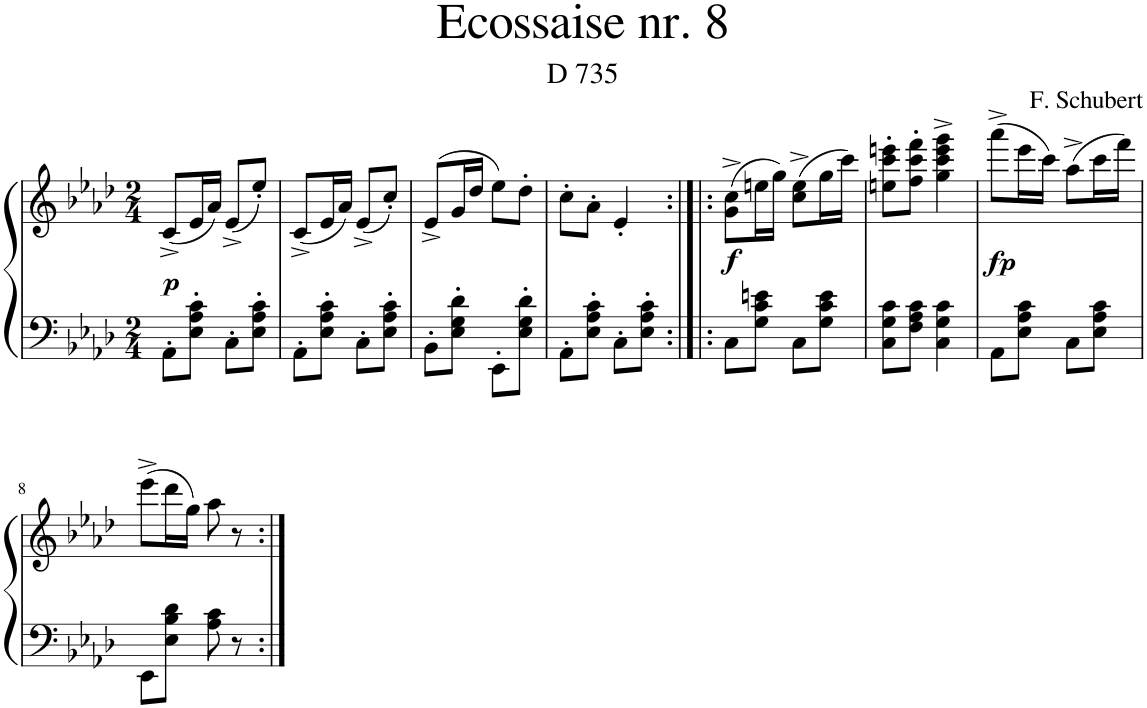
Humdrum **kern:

**kern	**kern	**dynam
*part1	*part1	*part1
*staff2	*staff1	*staff1/2
*I"Piano	*	*
*I'Pno.	*	*
*clefF4	*clefG2	*
*k[b-e-a-d-]	*k[b-e-a-d-]	*
*M2/4	*M2/4	*
=1	=1	=1
!	!	!LO:DY:b
8AA-'\L	(8c^/L	p
8E-\' 8A-\' 8c\'J	16e-/L	.
.	16a-/JJ)	.
8C'\L	(8e-^/L	.
8E-\' 8A-\' 8c\'J	8ee-'/J)	.
=2	=2	=2
8AA-'\L	(8c^/L	.
8E-\' 8A-\' 8c\'J	16e-/L	.
.	16a-/JJ)	.
8C'\L	(8e-^/L	.
8E-\' 8A-\' 8c\'J	8cc'/J)	.
=3	=3	=3
8BB-'\L	(8e-^/L	.
8E-\' 8G\' 8d-\'J	16g/L	.
.	16dd-/JJ	.
8EE-'\L	8ee-\L)	.
8E-\' 8G\' 8d-\'J	8dd-'\J	.
=4	=4	=4
8AA-'\L	8cc'\L	.
8E-\' 8A-\' 8c\'J	8a-'\J	.
8C'\L	4e-'/	.
8E-\' 8A-\' 8c\'J	.	.
=5:|!|:	=5:|!|:	=5:|!|:
!	!	!LO:DY:b
8C\L	(8g\^ 8cc\^L	f
8G\ 8c\ 8en\J	16een\L	.
.	16gg\JJ)	.
8C\L	(8cc\^ 8ee\^L	.
8G\ 8c\ 8e\J	16gg\L	.
.	16ccc\JJ)	.
=6	=6	=6
8C\ 8G\ 8c\L	8een\' 8ccc\' 8eeen\'L	.
8F\ 8A-\ 8c\J	8ff\' 8ccc\' 8fff\'J	.
4C\ 4G\ 4c\	4gg\^ 4ccc\^ 4eee\^ 4ggg\^	.
=7	=7	=7
!	!	!LO:DY:b
8AA-\L	(8aaa-^\L	fp
8E-\ 8A-\ 8c\J	16eee-\L	.
.	16ccc\JJ)	.
8C\L	(8aa-^\L	.
8E-\ 8A-\ 8c\J	16ccc\L	.
.	16fff\JJ)	.
!!LO:LB:g=z
=8	=8	=8
8EE-\L	(8eee-^\L	.
8E-\ 8B-\ 8d-\J	16ddd-\L	.
.	16gg\JJ)	.
8A-\ 8c\	8aa-\	.
8r	8r	.
=:|!	=:|!	=:|!
*-	*-	*-
